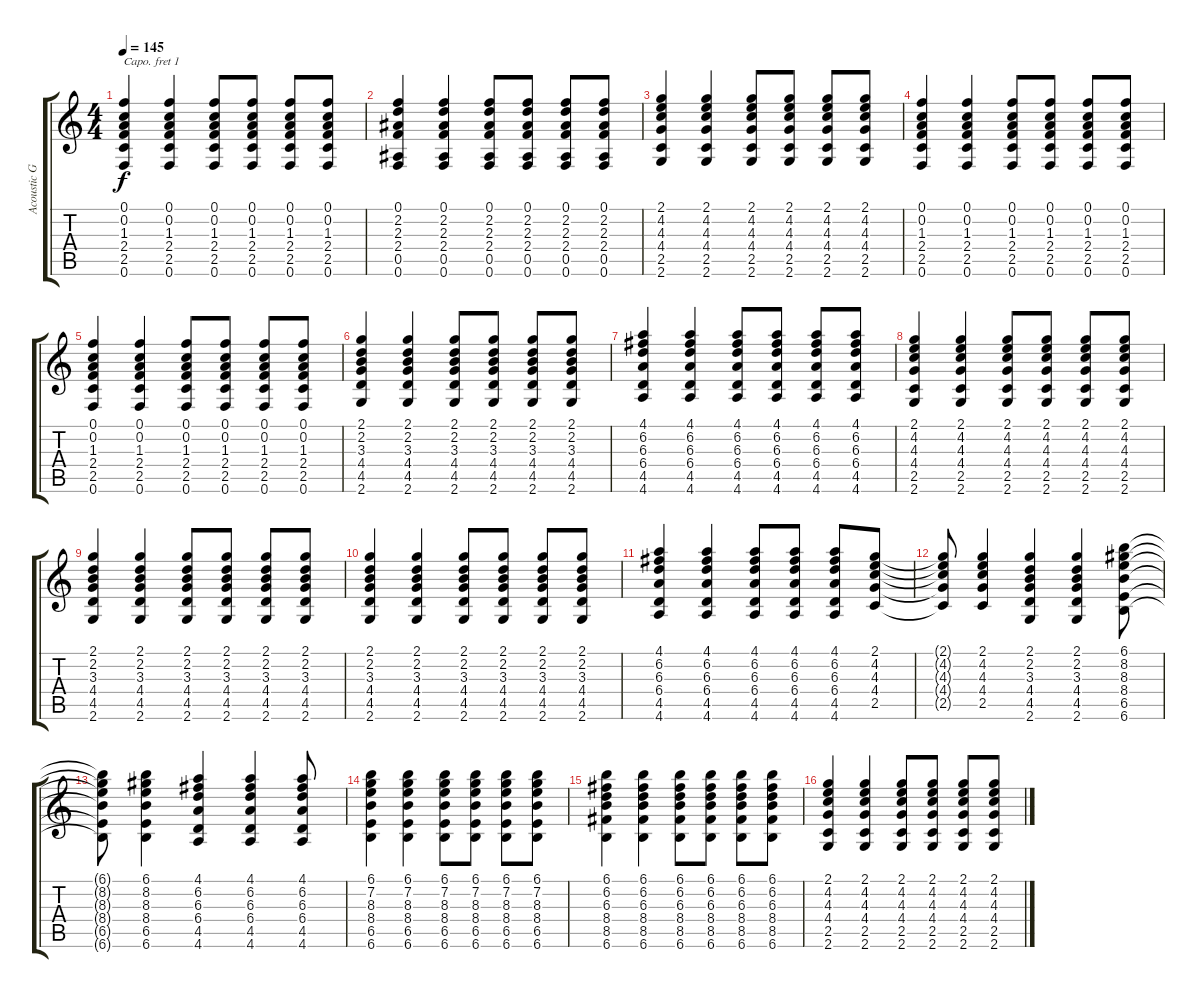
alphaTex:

\track ("Acoustic Guitar" "Acoustic G") {instrument acousticguitarsteel}
\staff {score tabs}
\capo 1
\tuning (E4 B3 G3 D3 A2 E2) {hide}
\ts (4 4)
\tempo 145
\clef g2
\ks c
(0.1 0.2 1.3 2.4 2.5 0.6).4{dy f} (0.1 0.2 1.3 2.4 2.5 0.6).4 (0.1 0.2 1.3 2.4 2.5 0.6).8 (0.1 0.2 1.3 2.4 2.5 0.6).8 (0.1 0.2 1.3 2.4 2.5 0.6).8 (0.1 0.2 1.3 2.4 2.5 0.6).8 |
(0.1 2.2 2.3 2.4 0.5 0.6).4 (0.1 2.2 2.3 2.4 0.5 0.6).4 (0.1 2.2 2.3 2.4 0.5 0.6).8 (0.1 2.2 2.3 2.4 0.5 0.6).8 (0.1 2.2 2.3 2.4 0.5 0.6).8 (0.1 2.2 2.3 2.4 0.5 0.6).8 |
(2.1 4.2 4.3 4.4 2.5 2.6).4 (2.1 4.2 4.3 4.4 2.5 2.6).4 (2.1 4.2 4.3 4.4 2.5 2.6).8 (2.1 4.2 4.3 4.4 2.5 2.6).8 (2.1 4.2 4.3 4.4 2.5 2.6).8 (2.1 4.2 4.3 4.4 2.5 2.6).8 |
(0.1 0.2 1.3 2.4 2.5 0.6).4 (0.1 0.2 1.3 2.4 2.5 0.6).4 (0.1 0.2 1.3 2.4 2.5 0.6).8 (0.1 0.2 1.3 2.4 2.5 0.6).8 (0.1 0.2 1.3 2.4 2.5 0.6).8 (0.1 0.2 1.3 2.4 2.5 0.6).8 |
(0.1 0.2 1.3 2.4 2.5 0.6).4{volume 9} (0.1 0.2 1.3 2.4 2.5 0.6).4 (0.1 0.2 1.3 2.4 2.5 0.6).8 (0.1 0.2 1.3 2.4 2.5 0.6).8 (0.1 0.2 1.3 2.4 2.5 0.6).8 (0.1 0.2 1.3 2.4 2.5 0.6).8 |
(2.1 2.2 3.3 4.4 4.5 2.6).4{volume 7} (2.1 2.2 3.3 4.4 4.5 2.6).4 (2.1 2.2 3.3 4.4 4.5 2.6).8 (2.1 2.2 3.3 4.4 4.5 2.6).8 (2.1 2.2 3.3 4.4 4.5 2.6).8 (2.1 2.2 3.3 4.4 4.5 2.6).8 |
(4.1 6.2 6.3 6.4 4.5 4.6).4 (4.1 6.2 6.3 6.4 4.5 4.6).4 (4.1 6.2 6.3 6.4 4.5 4.6).8 (4.1 6.2 6.3 6.4 4.5 4.6).8 (4.1 6.2 6.3 6.4 4.5 4.6).8 (4.1 6.2 6.3 6.4 4.5 4.6).8 |
(2.1 4.2 4.3 4.4 2.5 2.6).4{volume 7} (2.1 4.2 4.3 4.4 2.5 2.6).4 (2.1 4.2 4.3 4.4 2.5 2.6).8 (2.1 4.2 4.3 4.4 2.5 2.6).8 (2.1 4.2 4.3 4.4 2.5 2.6).8 (2.1 4.2 4.3 4.4 2.5 2.6).8 |
(2.1 2.2 3.3 4.4 4.5 2.6).4 (2.1 2.2 3.3 4.4 4.5 2.6).4 (2.1 2.2 3.3 4.4 4.5 2.6).8 (2.1 2.2 3.3 4.4 4.5 2.6).8 (2.1 2.2 3.3 4.4 4.5 2.6).8 (2.1 2.2 3.3 4.4 4.5 2.6).8 |
(2.1 2.2 3.3 4.4 4.5 2.6).4 (2.1 2.2 3.3 4.4 4.5 2.6).4 (2.1 2.2 3.3 4.4 4.5 2.6).8 (2.1 2.2 3.3 4.4 4.5 2.6).8 (2.1 2.2 3.3 4.4 4.5 2.6).8 (2.1 2.2 3.3 4.4 4.5 2.6).8 |
(4.1 6.2 6.3 6.4 4.5 4.6).4 (4.1 6.2 6.3 6.4 4.5 4.6).4 (4.1 6.2 6.3 6.4 4.5 4.6).8 (4.1 6.2 6.3 6.4 4.5 4.6).8 (4.1 6.2 6.3 6.4 4.5 4.6).8 (2.1 4.2 4.3 4.4 2.5).8{volume 13} |
(2.1{t} 4.2{t} 4.3{t} 4.4{t} 2.5{t}).8 (2.1 4.2 4.3 4.4 2.5).4 (2.1 2.2 3.3 4.4 4.5 2.6).4 (2.1 2.2 3.3 4.4 4.5 2.6).4 (6.1 8.2 8.3 8.4 6.5 6.6).8 |
(6.1{t} 8.2{t} 8.3{t} 8.4{t} 6.5{t} 6.6{t}).8 (6.1 8.2 8.3 8.4 6.5 6.6).4 (4.1 6.2 6.3 6.4 4.5 4.6).4 (4.1 6.2 6.3 6.4 4.5 4.6).4 (4.1 6.2 6.3 6.4 4.5 4.6).8 |
(6.1 7.2 8.3 8.4 6.5 6.6).4{volume 7} (6.1 7.2 8.3 8.4 6.5 6.6).4 (6.1 7.2 8.3 8.4 6.5 6.6).8 (6.1 7.2 8.3 8.4 6.5 6.6).8 (6.1 7.2 8.3 8.4 6.5 6.6).8 (6.1 7.2 8.3 8.4 6.5 6.6).8 |
(6.1 6.2 6.3 8.4 8.5 6.6).4{volume 7} (6.1 6.2 6.3 8.4 8.5 6.6).4 (6.1 6.2 6.3 8.4 8.5 6.6).8 (6.1 6.2 6.3 8.4 8.5 6.6).8 (6.1 6.2 6.3 8.4 8.5 6.6).8 (6.1 6.2 6.3 8.4 8.5 6.6).8 |
(2.1 4.2 4.3 4.4 2.5 2.6).4{volume 7} (2.1 4.2 4.3 4.4 2.5 2.6).4 (2.1 4.2 4.3 4.4 2.5 2.6).8 (2.1 4.2 4.3 4.4 2.5 2.6).8 (2.1 4.2 4.3 4.4 2.5 2.6).8 (2.1 4.2 4.3 4.4 2.5 2.6).8
